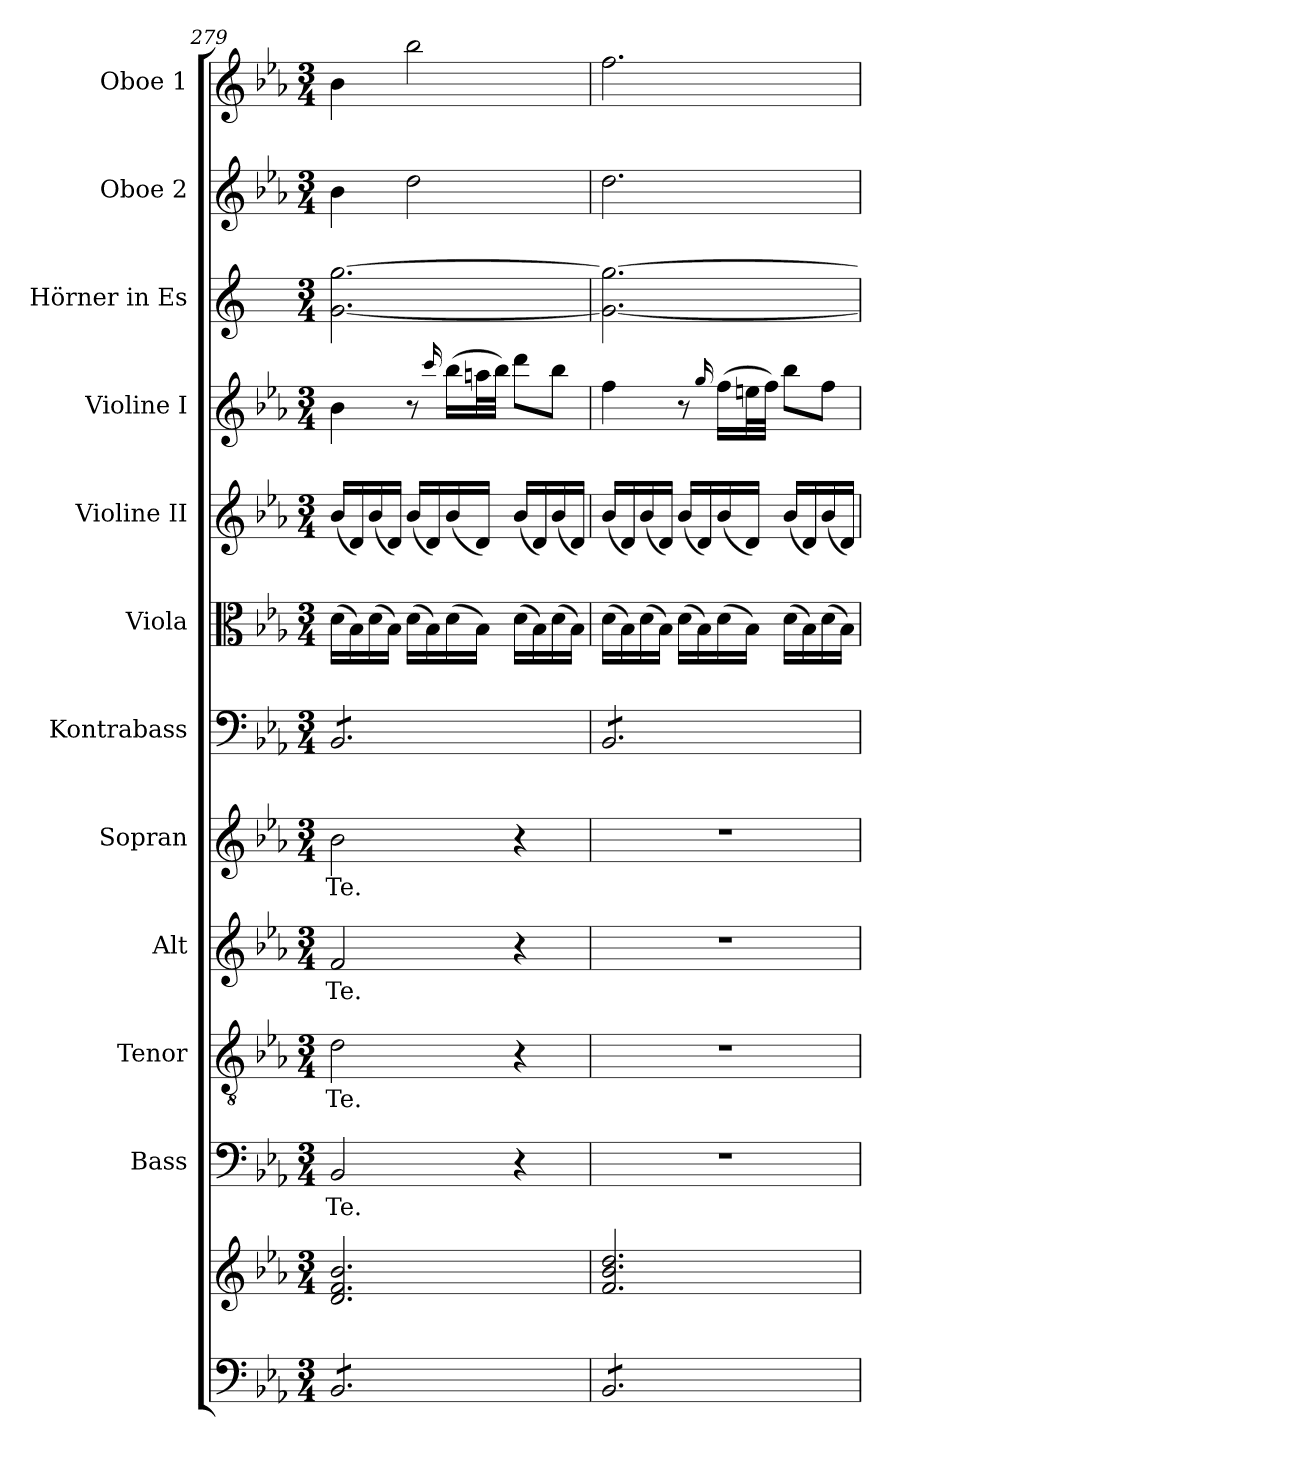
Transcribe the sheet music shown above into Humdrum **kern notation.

**kern	**kern	**kern	**text	**kern	**text	**kern	**text	**kern	**text	**kern	**kern	**kern	**kern	**kern	**kern	**kern
*part12	*part12	*part11	*part11	*part10	*part10	*part9	*part9	*part8	*part8	*part7	*part6	*part5	*part4	*part3	*part2	*part1
*staff13	*staff12	*staff11	*staff11	*staff10	*staff10	*staff9	*staff9	*staff8	*staff8	*staff7	*staff6	*staff5	*staff4	*staff3	*staff2	*staff1
*	*	*I"Bass	*	*I"Tenor	*	*I"Alt	*	*I"Sopran	*	*I"Kontrabass	*I"Viola	*I"Violine II	*I"Violine I	*I"Hörner in Es	*I"Oboe 2	*I"Oboe 1
*	*	*I'B.	*	*I'T.	*	*I'A.	*	*I'S.	*	*I'Kb.	*I'Vla.	*I'Vl. II	*I'Vl. I	*	*I'Ob. 2	*I'Ob. 1
!!LO:PB:g=z
*clefF4	*clefG2	*clefF4	*	*clefGv2	*	*clefG2	*	*clefG2	*	*clefF4	*clefC3	*clefG2	*clefG2	*clefG2	*clefG2	*clefG2
*	*	*	*	*	*	*	*	*	*	*ITrd7c12	*	*	*	*ITrd5c9	*	*
*k[b-e-a-]	*k[b-e-a-]	*k[b-e-a-]	*	*k[b-e-a-]	*	*k[b-e-a-]	*	*k[b-e-a-]	*	*k[b-e-a-]	*k[b-e-a-]	*k[b-e-a-]	*k[b-e-a-]	*k[b-e-a-]	*k[b-e-a-]	*k[b-e-a-]
*E-:	*E-:	*E-:	*	*E-:	*	*E-:	*	*E-:	*	*E-:	*E-:	*E-:	*E-:	*E-:	*E-:	*E-:
*M3/4	*M3/4	*M3/4	*	*M3/4	*	*M3/4	*	*M3/4	*	*M3/4	*M3/4	*M3/4	*M3/4	*M3/4	*M3/4	*M3/4
=279	=279	=279	=279	=279	=279	=279	=279	=279	=279	=279	=279	=279	=279	=279	=279	=279
!	!	!	!LO:LY:b	!	!LO:LY:b	!	!LO:LY:b	!	!LO:LY:b	!	!	!	!	!	!	!
*tremolo	*	*	*	*	*	*	*	*	*	*	*	*	*	*	*	*
*	*	*	*	*	*	*	*	*	*	*tremolo	*	*	*	*	*	*
8BB-/L	2.d/ 2.f/ 2.b-/	2BB-/	Te.	2d\	Te.	2f/	Te.	2b-\	Te.	8BBB-/L	(>16d\LL	(<16b-/LL	4b-\	[2.B-\ [2.b-\	4b-\	4b-\
.	.	.	.	.	.	.	.	.	.	.	16B-\)	16d/)	.	.	.	.
8BB-/	.	.	.	.	.	.	.	.	.	8BBB-/	(>16d\	(<16b-/	.	.	.	.
.	.	.	.	.	.	.	.	.	.	.	16B-\JJ)	16d/JJ)	.	.	.	.
8BB-/	.	.	.	.	.	.	.	.	.	8BBB-/	(>16d\LL	(<16b-/LL	8r	.	2dd\	2bb-\
.	.	.	.	.	.	.	.	.	.	.	16B-\)	16d/)	.	.	.	.
.	.	.	.	.	.	.	.	.	.	.	.	.	16qqccc/	.	.	.
8BB-/	.	.	.	.	.	.	.	.	.	8BBB-/	(>16d\	(<16b-/	(>16bb-\LL	.	.	.
.	.	.	.	.	.	.	.	.	.	.	16B-\JJ)	16d/JJ)	32aan\L	.	.	.
.	.	.	.	.	.	.	.	.	.	.	.	.	32bb-\JJJ)	.	.	.
8BB-/	.	4r	.	4r	.	4r	.	4r	.	8BBB-/	(>16d\LL	(<16b-/LL	8ddd\L	.	.	.
.	.	.	.	.	.	.	.	.	.	.	16B-\)	16d/)	.	.	.	.
8BB-/J	.	.	.	.	.	.	.	.	.	8BBB-/J	(>16d\	(<16b-/	8bb-\J	.	.	.
.	.	.	.	.	.	.	.	.	.	.	16B-\JJ)	16d/JJ)	.	.	.	.
=280	=280	=280	=280	=280	=280	=280	=280	=280	=280	=280	=280	=280	=280	=280	=280	=280
8BB-/L	2.f/ 2.b-/ 2.dd/	2.r	.	2.r	.	2.r	.	2.r	.	8BBB-/L	(>16d\LL	(<16b-/LL	4ff\	2.B-\_ 2.b-\_	2.dd\	2.ff\
.	.	.	.	.	.	.	.	.	.	.	16B-\)	16d/)	.	.	.	.
8BB-/	.	.	.	.	.	.	.	.	.	8BBB-/	(>16d\	(<16b-/	.	.	.	.
.	.	.	.	.	.	.	.	.	.	.	16B-\JJ)	16d/JJ)	.	.	.	.
8BB-/	.	.	.	.	.	.	.	.	.	8BBB-/	(>16d\LL	(<16b-/LL	8r	.	.	.
.	.	.	.	.	.	.	.	.	.	.	16B-\)	16d/)	.	.	.	.
.	.	.	.	.	.	.	.	.	.	.	.	.	16qqgg/	.	.	.
8BB-/	.	.	.	.	.	.	.	.	.	8BBB-/	(>16d\	(<16b-/	(>16ff\LL	.	.	.
.	.	.	.	.	.	.	.	.	.	.	16B-\JJ)	16d/JJ)	32een\L	.	.	.
.	.	.	.	.	.	.	.	.	.	.	.	.	32ff\JJJ)	.	.	.
8BB-/	.	.	.	.	.	.	.	.	.	8BBB-/	(>16d\LL	(<16b-/LL	8bb-\L	.	.	.
.	.	.	.	.	.	.	.	.	.	.	16B-\)	16d/)	.	.	.	.
8BB-/J	.	.	.	.	.	.	.	.	.	8BBB-/J	(>16d\	(<16b-/	8ff\J	.	.	.
*	*	*	*	*	*	*	*	*	*	*Xtremolo	*	*	*	*	*	*
*Xtremolo	*	*	*	*	*	*	*	*	*	*	*	*	*	*	*	*
.	.	.	.	.	.	.	.	.	.	.	16B-\JJ)	16d/JJ)	.	.	.	.
=	=	=	=	=	=	=	=	=	=	=	=	=	=	=	=	=
*-	*-	*-	*-	*-	*-	*-	*-	*-	*-	*-	*-	*-	*-	*-	*-	*-
